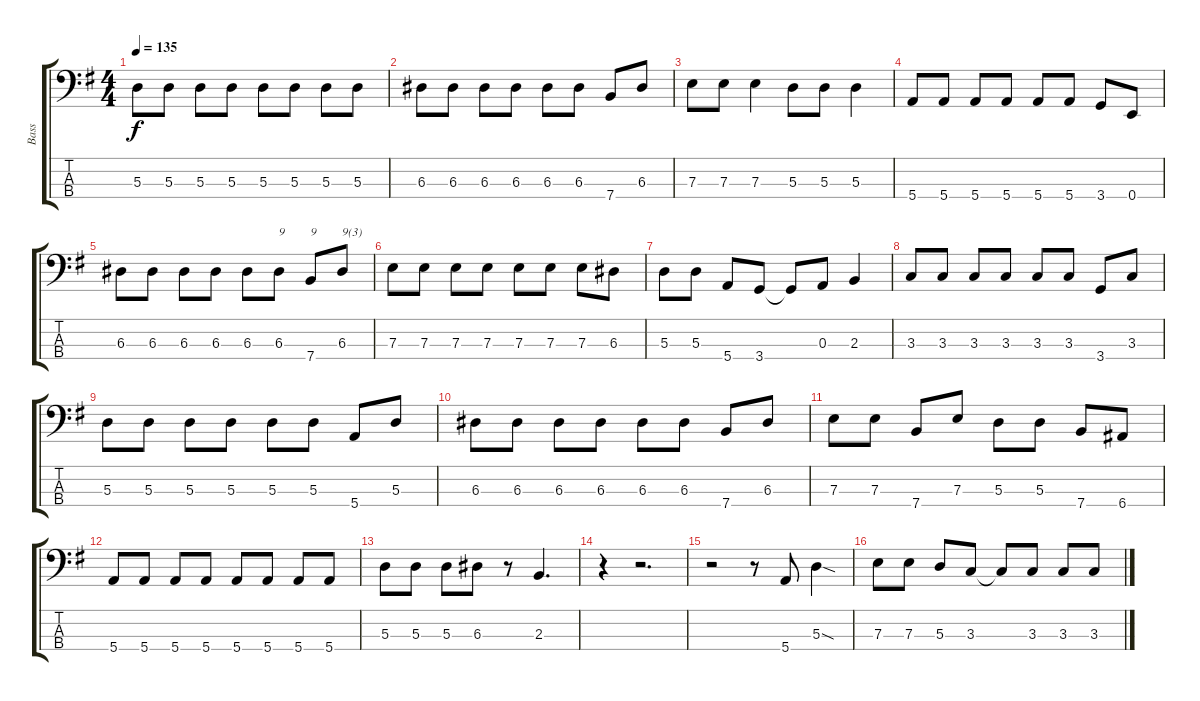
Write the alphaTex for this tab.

\track ("Bass" "Bass") {instrument electricbassfinger}
\staff {score tabs}
\tuning (G2 D2 A1 E1) {hide}
\ts (4 4)
\tempo 135
\clef f4
\ks g
5.3.8{dy f} 5.3.8 5.3.8 5.3.8 5.3.8 5.3.8 5.3.8 5.3.8 |
6.3.8 6.3.8 6.3.8 6.3.8 6.3.8 6.3.8 7.4.8 6.3.8 |
7.3.8 7.3.8 7.3.4 5.3.8 5.3.8 5.3.4 |
5.4.8 5.4.8 5.4.8 5.4.8 5.4.8 5.4.8 3.4.8 0.4.8 |
6.3.8 6.3.8 6.3.8 6.3.8 6.3.8 6.3.8{txt "9"} 7.4.8{txt "9"} 6.3.8{txt "9(3)"} |
7.3.8 7.3.8 7.3.8 7.3.8 7.3.8 7.3.8 7.3.8 6.3.8 |
5.3.8 5.3.8 5.4.8 3.4.8 3.4{t}.8 0.3.8 2.3.4 |
3.3.8 3.3.8 3.3.8 3.3.8 3.3.8 3.3.8 3.4.8 3.3.8 |
5.3.8 5.3.8 5.3.8 5.3.8 5.3.8 5.3.8 5.4.8 5.3.8 |
6.3.8 6.3.8 6.3.8 6.3.8 6.3.8 6.3.8 7.4.8 6.3.8 |
7.3.8 7.3.8 7.4.8 7.3.8 5.3.8 5.3.8 7.4.8 6.4.8 |
5.4.8 5.4.8 5.4.8 5.4.8 5.4.8 5.4.8 5.4.8 5.4.8 |
5.3.8 5.3.8 5.3.8 6.3.8 r.8 2.3.4{d} |
r.4 r.2{d} |
r.2 r.8 5.4.8 5.3{sod}.4 |
7.3.8 7.3.8 5.3.8 3.3.8 3.3{t}.8 3.3.8 3.3.8 3.3.8
